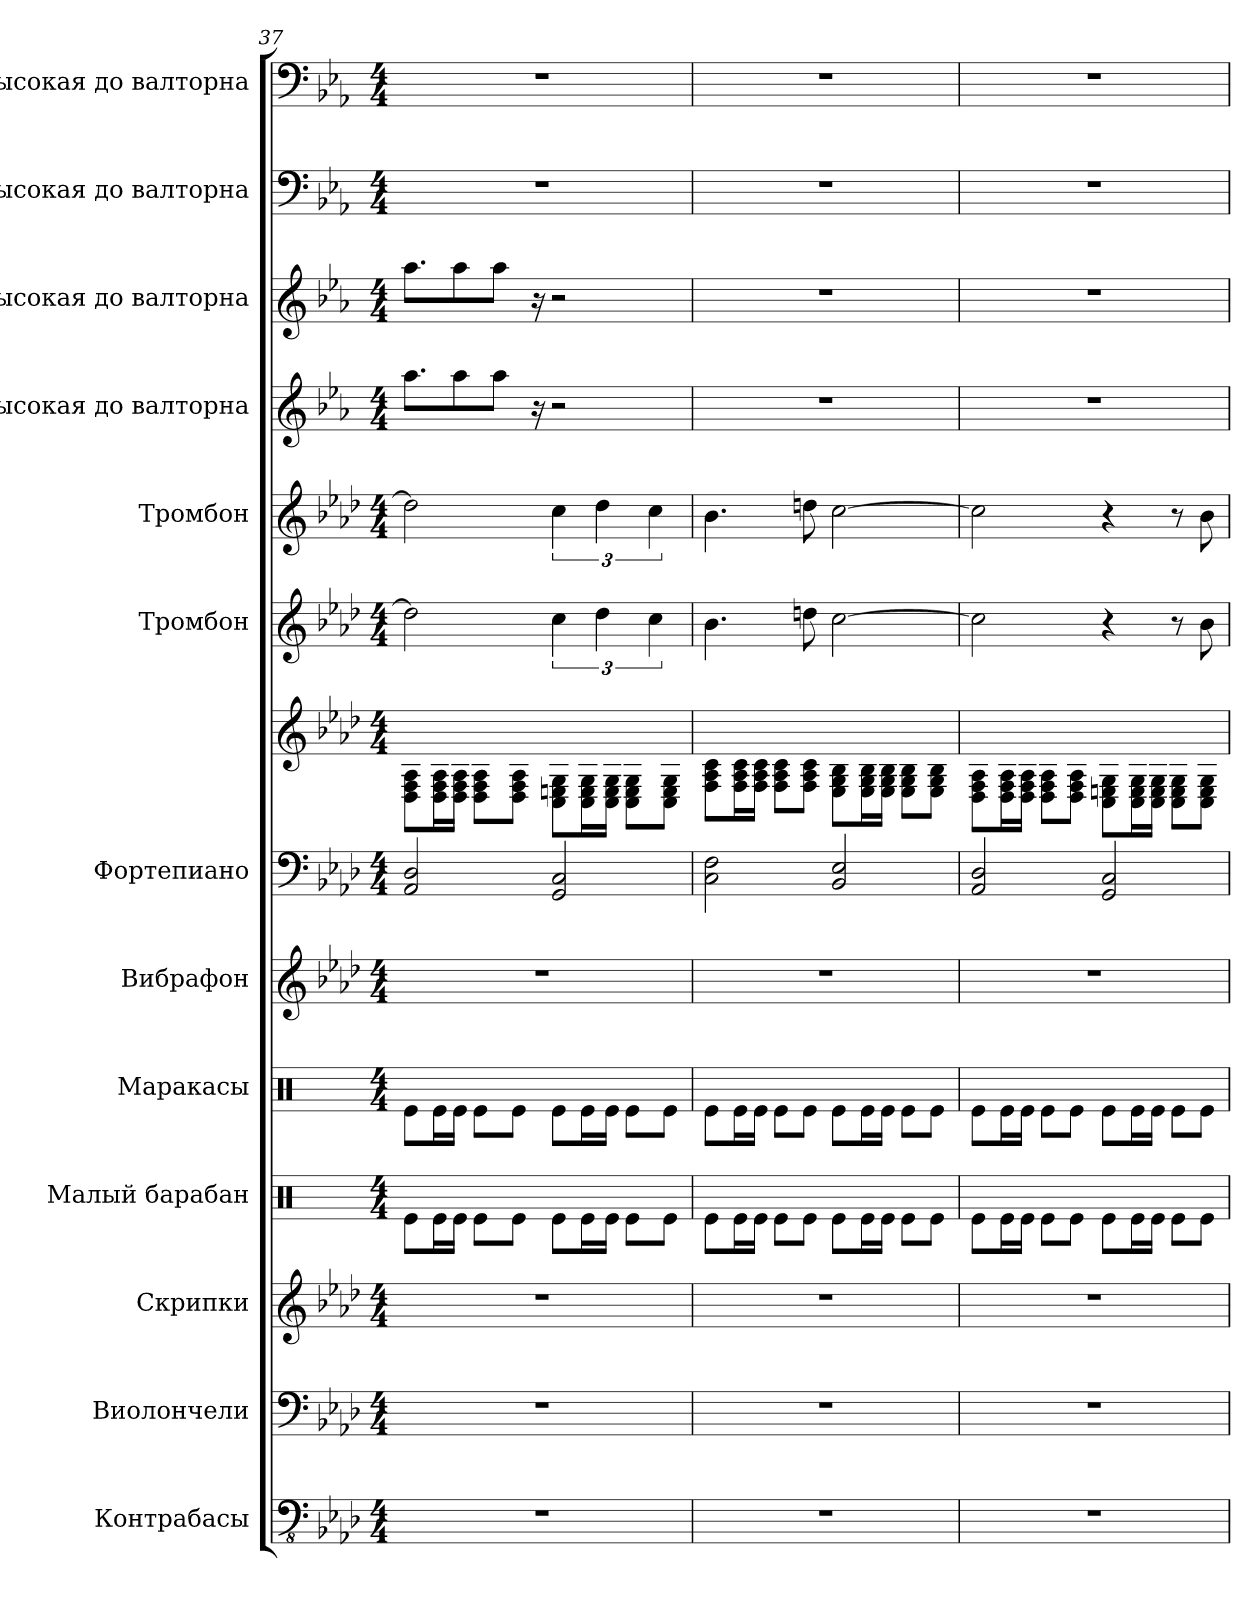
**kern	**kern	**kern	**kern	**kern	**kern	**kern	**kern	**kern	**kern	**kern	**kern	**kern	**kern
*part13	*part12	*part11	*part10	*part9	*part8	*part7	*part7	*part6	*part5	*part4	*part3	*part2	*part1
*staff14	*staff13	*staff12	*staff11	*staff10	*staff9	*staff8	*staff7	*staff6	*staff5	*staff4	*staff3	*staff2	*staff1
*I"Контрабасы	*I"Виолончели	*I"Скрипки	*I"Малый барабан	*I"Маракасы	*I"Вибрафон	*I"Фортепиано	*	*I"Тромбон	*I"Тромбон	*I"Высокая до валторна	*I"Высокая до валторна	*I"Высокая до валторна	*I"Высокая до валторна
!!LO:PB:g=z
*clefFv4	*clefF4	*clefG2	*clefX	*clefX	*clefG2	*clefF4	*clefG2	*clefG2	*clefG2	*clefG2	*clefG2	*clefF4	*clefF4
*	*	*	*	*	*	*	*	*	*	*ITrd4c7	*ITrd4c7	*ITrd4c7	*ITrd4c7
*k[b-e-a-d-]	*k[b-e-a-d-]	*k[b-e-a-d-]	*k[]	*k[]	*k[b-e-a-d-]	*k[b-e-a-d-]	*k[b-e-a-d-]	*k[b-e-a-d-]	*k[b-e-a-d-]	*k[b-e-a-d-]	*k[b-e-a-d-]	*k[b-e-a-d-]	*k[b-e-a-d-]
*M4/4	*M4/4	*M4/4	*M4/4	*M4/4	*M4/4	*M4/4	*M4/4	*M4/4	*M4/4	*M4/4	*M4/4	*M4/4	*M4/4
=37	=37	=37	=37	=37	=37	=37	=37	=37	=37	=37	=37	=37	=37
1r	1r	1r	8Re\L	8Re\L	1r	2AA-/ 2D-/	8D-\ 8F\ 8A-\L	2dd-\]	2dd-\]	8.dd-\L	8.dd-\L	1r	1r
.	.	.	16Re\L	16Re\L	.	.	16D-\ 16F\ 16A-\L	.	.	.	.	.	.
.	.	.	16Re\JJ	16Re\JJ	.	.	16D-\ 16F\ 16A-\JJ	.	.	8dd-\	8dd-\	.	.
.	.	.	8Re\L	8Re\L	.	.	8D-\ 8F\ 8A-\L	.	.	.	.	.	.
.	.	.	.	.	.	.	.	.	.	8dd-\J	8dd-\J	.	.
.	.	.	8Re\J	8Re\J	.	.	8D-\ 8F\ 8A-\J	.	.	.	.	.	.
.	.	.	.	.	.	.	.	.	.	16r	16r	.	.
.	.	.	8Re\L	8Re\L	.	2GG/ 2C/	8C\ 8En\ 8G\L	6cc\	6cc\	2r	2r	.	.
.	.	.	16Re\L	16Re\L	.	.	16C\ 16E\ 16G\L	.	.	.	.	.	.
.	.	.	.	.	.	.	.	6dd-\	6dd-\	.	.	.	.
.	.	.	16Re\JJ	16Re\JJ	.	.	16C\ 16E\ 16G\JJ	.	.	.	.	.	.
.	.	.	8Re\L	8Re\L	.	.	8C\ 8E\ 8G\L	.	.	.	.	.	.
.	.	.	.	.	.	.	.	6cc\	6cc\	.	.	.	.
.	.	.	8Re\J	8Re\J	.	.	8C\ 8E\ 8G\J	.	.	.	.	.	.
=38	=38	=38	=38	=38	=38	=38	=38	=38	=38	=38	=38	=38	=38
1r	1r	1r	8Re\L	8Re\L	1r	2C\ 2F\	8F\ 8A-\ 8c\L	4.b-\	4.b-\	1r	1r	1r	1r
.	.	.	16Re\L	16Re\L	.	.	16F\ 16A-\ 16c\L	.	.	.	.	.	.
.	.	.	16Re\JJ	16Re\JJ	.	.	16F\ 16A-\ 16c\JJ	.	.	.	.	.	.
.	.	.	8Re\L	8Re\L	.	.	8F\ 8A-\ 8c\L	.	.	.	.	.	.
.	.	.	8Re\J	8Re\J	.	.	8F\ 8A-\ 8c\J	8ddn\	8ddn\	.	.	.	.
.	.	.	8Re\L	8Re\L	.	2BB-/ 2E-/	8E-\ 8G\ 8B-\L	[2cc\	[2cc\	.	.	.	.
.	.	.	16Re\L	16Re\L	.	.	16E-\ 16G\ 16B-\L	.	.	.	.	.	.
.	.	.	16Re\JJ	16Re\JJ	.	.	16E-\ 16G\ 16B-\JJ	.	.	.	.	.	.
.	.	.	8Re\L	8Re\L	.	.	8E-\ 8G\ 8B-\L	.	.	.	.	.	.
.	.	.	8Re\J	8Re\J	.	.	8E-\ 8G\ 8B-\J	.	.	.	.	.	.
=39	=39	=39	=39	=39	=39	=39	=39	=39	=39	=39	=39	=39	=39
1r	1r	1r	8Re\L	8Re\L	1r	2AA-/ 2D-/	8D-\ 8F\ 8A-\L	2cc\]	2cc\]	1r	1r	1r	1r
.	.	.	16Re\L	16Re\L	.	.	16D-\ 16F\ 16A-\L	.	.	.	.	.	.
.	.	.	16Re\JJ	16Re\JJ	.	.	16D-\ 16F\ 16A-\JJ	.	.	.	.	.	.
.	.	.	8Re\L	8Re\L	.	.	8D-\ 8F\ 8A-\L	.	.	.	.	.	.
.	.	.	8Re\J	8Re\J	.	.	8D-\ 8F\ 8A-\J	.	.	.	.	.	.
.	.	.	8Re\L	8Re\L	.	2GG/ 2C/	8C\ 8En\ 8G\L	4r	4r	.	.	.	.
.	.	.	16Re\L	16Re\L	.	.	16C\ 16E\ 16G\L	.	.	.	.	.	.
.	.	.	16Re\JJ	16Re\JJ	.	.	16C\ 16E\ 16G\JJ	.	.	.	.	.	.
.	.	.	8Re\L	8Re\L	.	.	8C\ 8E\ 8G\L	8r	8r	.	.	.	.
.	.	.	8Re\J	8Re\J	.	.	8C\ 8E\ 8G\J	8b-\	8b-\	.	.	.	.
=	=	=	=	=	=	=	=	=	=	=	=	=	=
*-	*-	*-	*-	*-	*-	*-	*-	*-	*-	*-	*-	*-	*-
